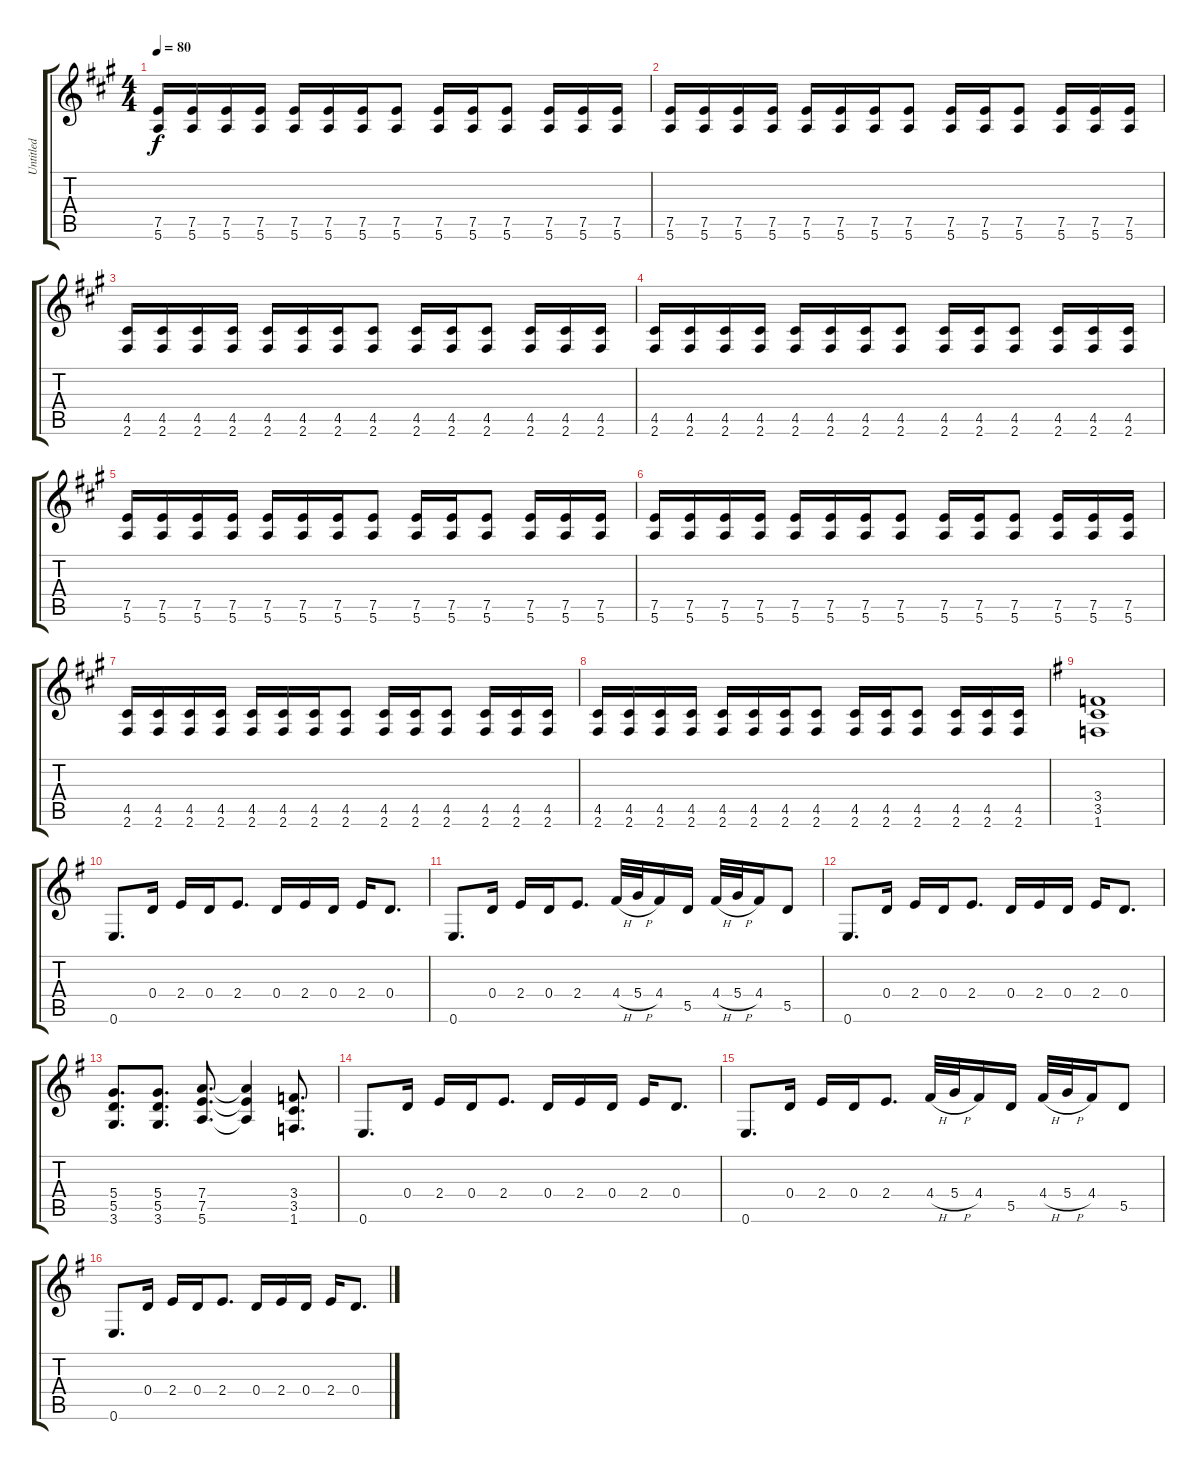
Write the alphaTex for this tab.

\track ("Untitled" "Untitled") {instrument distortionguitar}
\staff {score tabs}
\tuning (E4 B3 G3 D3 A2 E2) {hide}
\ts (4 4)
\tempo 80
\clef g2
\ks a
(7.5 5.6).16{dy f} (7.5 5.6).16 (7.5 5.6).16 (7.5 5.6).16 (7.5 5.6).16 (7.5 5.6).16 (7.5 5.6).16 (7.5 5.6).8 (7.5 5.6).16 (7.5 5.6).16 (7.5 5.6).8 (7.5 5.6).16 (7.5 5.6).16 (7.5 5.6).16 |
(7.5 5.6).16 (7.5 5.6).16 (7.5 5.6).16 (7.5 5.6).16 (7.5 5.6).16 (7.5 5.6).16 (7.5 5.6).16 (7.5 5.6).8 (7.5 5.6).16 (7.5 5.6).16 (7.5 5.6).8 (7.5 5.6).16 (7.5 5.6).16 (7.5 5.6).16 |
(4.5 2.6).16 (4.5 2.6).16 (4.5 2.6).16 (4.5 2.6).16 (4.5 2.6).16 (4.5 2.6).16 (4.5 2.6).16 (4.5 2.6).8 (4.5 2.6).16 (4.5 2.6).16 (4.5 2.6).8 (4.5 2.6).16 (4.5 2.6).16 (4.5 2.6).16 |
(4.5 2.6).16 (4.5 2.6).16 (4.5 2.6).16 (4.5 2.6).16 (4.5 2.6).16 (4.5 2.6).16 (4.5 2.6).16 (4.5 2.6).8 (4.5 2.6).16 (4.5 2.6).16 (4.5 2.6).8 (4.5 2.6).16 (4.5 2.6).16 (4.5 2.6).16 |
(7.5 5.6).16 (7.5 5.6).16 (7.5 5.6).16 (7.5 5.6).16 (7.5 5.6).16 (7.5 5.6).16 (7.5 5.6).16 (7.5 5.6).8 (7.5 5.6).16 (7.5 5.6).16 (7.5 5.6).8 (7.5 5.6).16 (7.5 5.6).16 (7.5 5.6).16 |
(7.5 5.6).16 (7.5 5.6).16 (7.5 5.6).16 (7.5 5.6).16 (7.5 5.6).16 (7.5 5.6).16 (7.5 5.6).16 (7.5 5.6).8 (7.5 5.6).16 (7.5 5.6).16 (7.5 5.6).8 (7.5 5.6).16 (7.5 5.6).16 (7.5 5.6).16 |
(4.5 2.6).16 (4.5 2.6).16 (4.5 2.6).16 (4.5 2.6).16 (4.5 2.6).16 (4.5 2.6).16 (4.5 2.6).16 (4.5 2.6).8 (4.5 2.6).16 (4.5 2.6).16 (4.5 2.6).8 (4.5 2.6).16 (4.5 2.6).16 (4.5 2.6).16 |
(4.5 2.6).16 (4.5 2.6).16 (4.5 2.6).16 (4.5 2.6).16 (4.5 2.6).16 (4.5 2.6).16 (4.5 2.6).16 (4.5 2.6).8 (4.5 2.6).16 (4.5 2.6).16 (4.5 2.6).8 (4.5 2.6).16 (4.5 2.6).16 (4.5 2.6).16 |
\ks g
(3.4 3.5 1.6).1 |
0.6.8{d} 0.4.16 2.4.16 0.4.16 2.4.8{d} 0.4.16 2.4.16 0.4.16 2.4.16 0.4.8{d} |
0.6.8{d} 0.4.16 2.4.16 0.4.16 2.4.8{d} 4.4{h}.32 5.4{h}.32 4.4.16 5.5.16 4.4{h}.32 5.4{h}.32 4.4.16 5.5.8 |
0.6.8{d} 0.4.16 2.4.16 0.4.16 2.4.8{d} 0.4.16 2.4.16 0.4.16 2.4.16 0.4.8{d} |
(5.4 5.5 3.6).8{d} (5.4 5.5 3.6).8{d} (7.4 7.5 5.6).8{d} (7.4{t} 7.5{t} 5.6{t}).4 (3.4 3.5 1.6).8{d} |
0.6.8{d} 0.4.16 2.4.16 0.4.16 2.4.8{d} 0.4.16 2.4.16 0.4.16 2.4.16 0.4.8{d} |
0.6.8{d} 0.4.16 2.4.16 0.4.16 2.4.8{d} 4.4{h}.32 5.4{h}.32 4.4.16 5.5.16 4.4{h}.32 5.4{h}.32 4.4.16 5.5.8 |
0.6.8{d} 0.4.16 2.4.16 0.4.16 2.4.8{d} 0.4.16 2.4.16 0.4.16 2.4.16 0.4.8{d}
